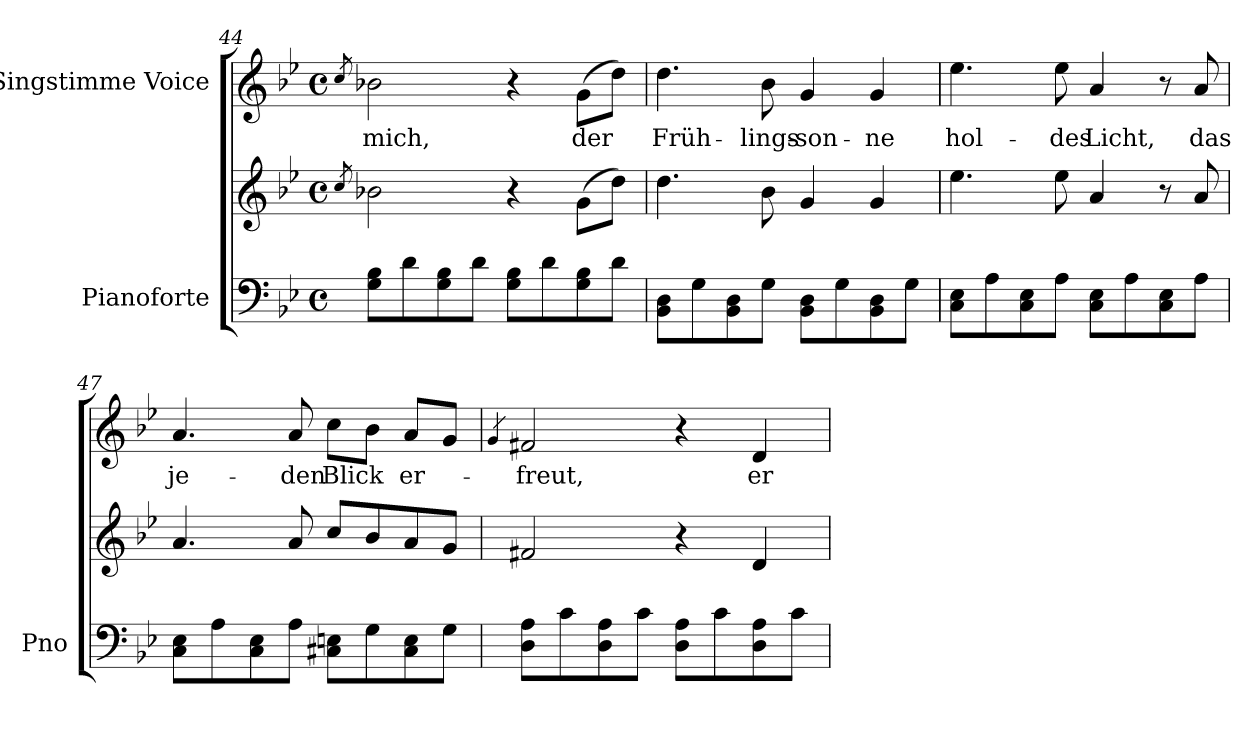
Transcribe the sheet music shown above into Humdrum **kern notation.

**kern	**kern	**kern	**text
*part2	*part2	*part1	*part1
*staff3	*staff2	*staff1	*staff1
*I"Pianoforte	*	*I"Singstimme Voice	*
*I'Pno	*	*	*
*clefF4	*clefG2	*clefG2	*
*k[b-e-]	*k[b-e-]	*k[b-e-]	*
*M4/4	*M4/4	*M4/4	*
*met(c)	*met(c)	*met(c)	*
=44	=44	=44	=44
.	8qcc/	8qcc/	.
!	!	!	!LO:LY:b
8G\ 8B-\L	2b-X\	2b-X\	mich,
8d\	.	.	.
8G\ 8B-\	.	.	.
8d\J	.	.	.
8G\ 8B-\L	4r	4r	.
8d\	.	.	.
!	!	!	!LO:LY:b
8G\ 8B-\	(>8g\L	(>8g\L	der
8d\J	8dd\J)	8dd\J)	.
=45	=45	=45	=45
!	!	!	!LO:LY:b
8BB-\ 8D\L	4.dd\	4.dd\	Früh-
8G\	.	.	.
8BB-\ 8D\	.	.	.
!	!	!	!LO:LY:b
8G\J	8b-\	8b-\	-lings-
!	!	!	!LO:LY:b
8BB-\ 8D\L	4g/	4g/	-son-
8G\	.	.	.
!	!	!	!LO:LY:b
8BB-\ 8D\	4g/	4g/	-ne
8G\J	.	.	.
=46	=46	=46	=46
!	!	!	!LO:LY:b
8C\ 8E-\L	4.ee-\	4.ee-\	hol-
8A\	.	.	.
8C\ 8E-\	.	.	.
!	!	!	!LO:LY:b
8A\J	8ee-\	8ee-\	-des
!	!	!	!LO:LY:b
8C\ 8E-\L	4a/	4a/	Licht,
8A\	.	.	.
8C\ 8E-\	8r	8r	.
!	!	!	!LO:LY:b
8A\J	8a/	8a/	das
!!LO:PB:g=z
=47	=47	=47	=47
!	!	!	!LO:LY:b
8C\ 8E-\L	4.a/	4.a/	je-
8A\	.	.	.
8C\ 8E-\	.	.	.
!	!	!	!LO:LY:b
8A\J	8a/	8a/	-den
!	!	!	!LO:LY:b
8C#X\ 8En\L	8cc/L	8cc\L	Blick
8G\	8b-/	8b-\J	.
!	!	!	!LO:LY:b
8C#\ 8E\	8a/	8a/L	er-
8G\J	8g/J	8g/J	.
=48	=48	=48	=48
.	.	4qg/	.
!	!	!	!LO:LY:b
8D\ 8A\L	2f#X/	2f#X/	-freut,
8c\	.	.	.
8D\ 8A\	.	.	.
8c\J	.	.	.
8D\ 8A\L	4r	4r	.
8c\	.	.	.
!	!	!	!LO:LY:b
8D\ 8A\	4d/	4d/	er-
8c\J	.	.	.
=	=	=	=
*-	*-	*-	*-
